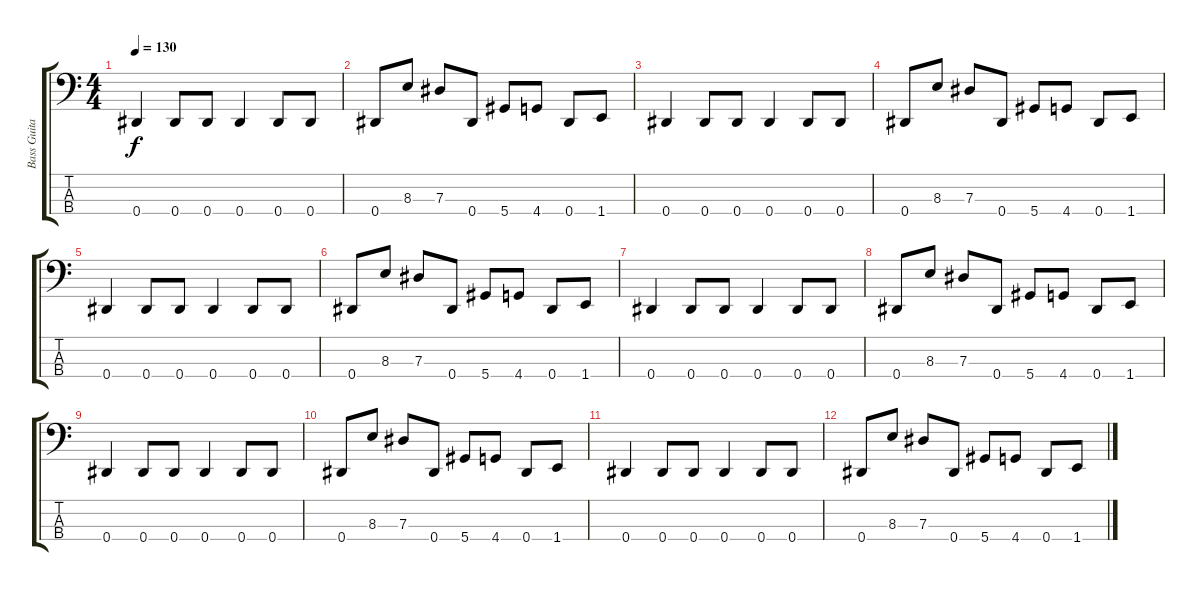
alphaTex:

\track ("Bass Guitar" "Bass Guita") {instrument electricbassfinger}
\staff {score tabs}
\tuning (Gb2 Db2 Ab1 Eb1) {hide}
\ts (4 4)
\tempo 130
\clef f4
\ks c
0.4.4{dy f} 0.4.8 0.4.8 0.4.4 0.4.8 0.4.8 |
0.4.8 8.3.8 7.3.8 0.4.8 5.4.8 4.4.8 0.4.8 1.4.8 |
0.4.4 0.4.8 0.4.8 0.4.4 0.4.8 0.4.8 |
0.4.8 8.3.8 7.3.8 0.4.8 5.4.8 4.4.8 0.4.8 1.4.8 |
0.4.4 0.4.8 0.4.8 0.4.4 0.4.8 0.4.8 |
0.4.8 8.3.8 7.3.8 0.4.8 5.4.8 4.4.8 0.4.8 1.4.8 |
0.4.4 0.4.8 0.4.8 0.4.4 0.4.8 0.4.8 |
0.4.8 8.3.8 7.3.8 0.4.8 5.4.8 4.4.8 0.4.8 1.4.8 |
0.4.4 0.4.8 0.4.8 0.4.4 0.4.8 0.4.8 |
0.4.8 8.3.8 7.3.8 0.4.8 5.4.8 4.4.8 0.4.8 1.4.8 |
0.4.4 0.4.8 0.4.8 0.4.4 0.4.8 0.4.8 |
0.4.8 8.3.8 7.3.8 0.4.8 5.4.8 4.4.8 0.4.8 1.4.8
